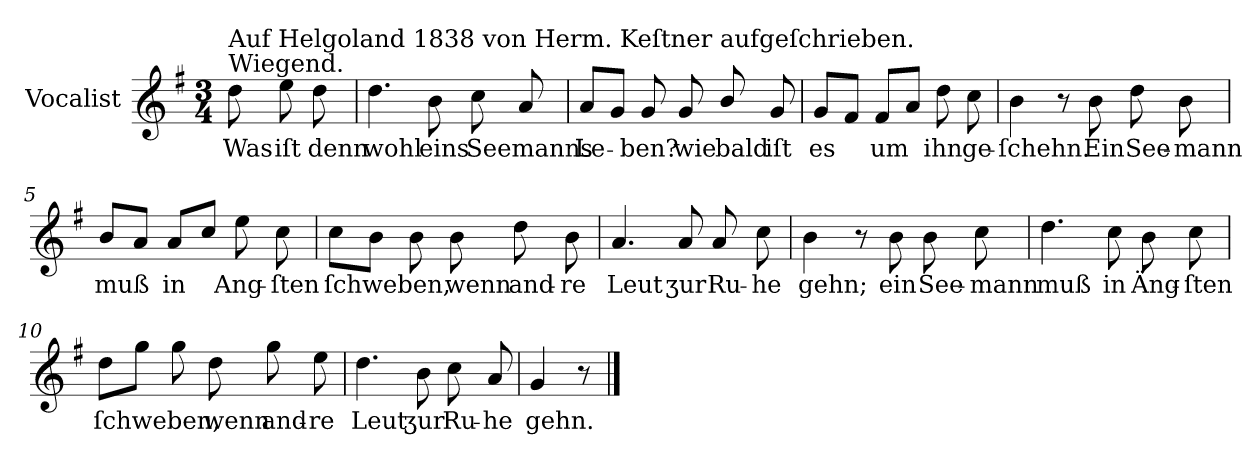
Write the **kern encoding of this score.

**kern	**text
*part1	*part1
*staff1	*staff1
*I"Vocalist	*
*k[f#]	*
*G:	*
*M3/4	*
=	=
!LO:TX:a:t=Wiegend.	!
!LO:TX:a:t=Auf Helgoland 1838 von Herm. Keſtner aufgeſchrieben.	!
8dd	Was
8ee	iſt
8dd	denn
=1	=1
4.dd	wohl
8b	eins
8cc	Seemanns
8a	.
=2	=2
8aL	Le-
8gJ	.
8g	-ben?
8g	wie
8b/	bald
8g	iſt
=3	=3
8gL	es
8f#J	.
8f#L	um
8aJ	.
8dd	ihn
8cc	ge-
=4	=4
4b	-ſchehn.
8r	.
8b	Ein
8dd	See-
8b	-mann
=5	=5
8bL	muß
8aJ	.
8a/L	in
8ccJ	.
8ee	Ang-
8cc	-ſten
=6	=6
8ccL	ſchweben,
8bJ	.
8b	.
8b	wenn
8dd	and-
8b	-re
=7	=7
4.a	Leut
8a	ʒur
8a	Ru-
8cc	-he
=8	=8
4b	gehn;
8r	.
8b	ein
8b	See-
8cc	-mann
=9	=9
4.dd	muß
8cc	in
8b	Äng-
8cc	-ſten
=10	=10
8ddL	ſchweben,
8ggJ	.
8gg	.
8dd	wenn
8gg	and-
8ee	-re
=11	=11
4.dd	Leut
8b	ʒur
8cc	Ru-
8a	-he
=12	=12
4g	gehn.
8r	.
==	==
*-	*-
